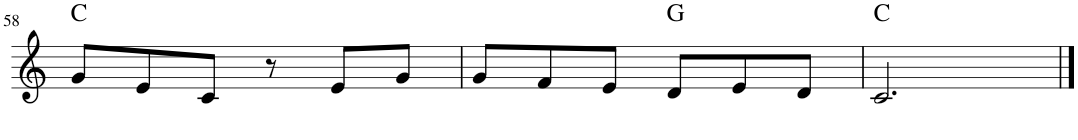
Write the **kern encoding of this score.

**kern	**harte
*part1	*part1
*staff1	*
*I"Voice	*
*I'V.	*
!!LO:PB:g=z
*clefG2	*
*k[]	*
*M6/8	*
=58	=58
8g/L	C:maj
8e/	.
8c/J	.
8r	.
8e/L	.
8g/J	.
=59	=59
8g/L	.
8f/	.
8e/J	.
8d/L	G:maj
8e/	.
8d/J	.
=60	=60
2.c/	C:maj
==	==
*-	*-
